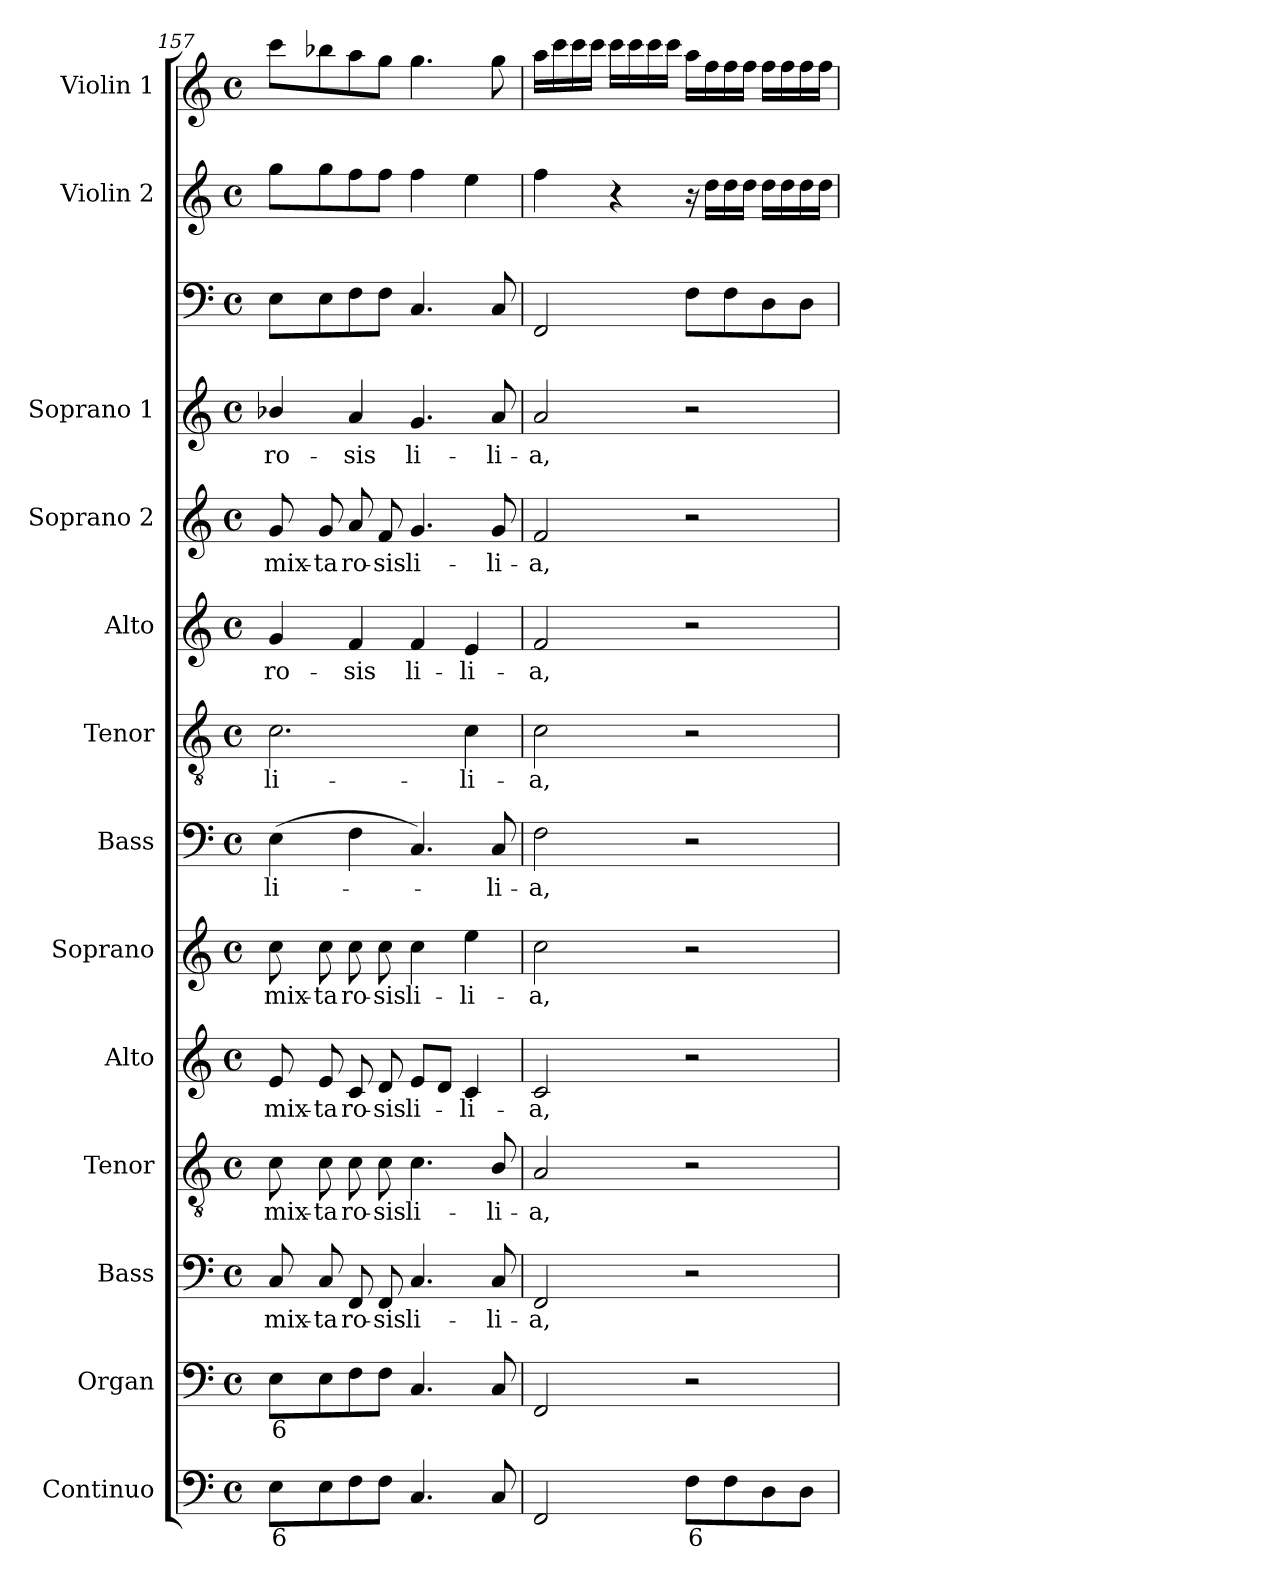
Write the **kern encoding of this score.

**kern	**text	**kern	**text	**kern	**text	**kern	**text	**kern	**text	**kern	**text	**kern	**text	**kern	**text	**kern	**text	**kern	**text	**kern	**text	**kern	**kern	**kern
*part14	*part14	*part13	*part13	*part12	*part12	*part11	*part11	*part10	*part10	*part9	*part9	*part8	*part8	*part7	*part7	*part6	*part6	*part5	*part5	*part4	*part4	*part3	*part2	*part1
*staff14	*staff14	*staff13	*staff13	*staff12	*staff12	*staff11	*staff11	*staff10	*staff10	*staff9	*staff9	*staff8	*staff8	*staff7	*staff7	*staff6	*staff6	*staff5	*staff5	*staff4	*staff4	*staff3	*staff2	*staff1
*I"Continuo	*	*I"Organ	*	*I"Bass	*	*I"Tenor	*	*I"Alto	*	*I"Soprano	*	*I"Bass	*	*I"Tenor	*	*I"Alto	*	*I"Soprano 2	*	*I"Soprano 1	*	*I""Acc. to violins"	*I"Violin 2	*I"Violin 1
*I'Cont.	*	*I'Org.	*	*I'B.	*	*I'T.	*	*I'A.	*	*I'S.	*	*I'B.	*	*I'T.	*	*I'A.	*	*I'S2.	*	*I'S1.	*	*I'Ac to violins.	*I'Vln. 2	*I'Vln. 1
*clefF4	*	*clefF4	*	*clefF4	*	*clefGv2	*	*clefG2	*	*clefG2	*	*clefF4	*	*clefGv2	*	*clefG2	*	*clefG2	*	*clefG2	*	*clefF4	*clefG2	*clefG2
*	*	*	*	*	*	*ITrd7c12	*	*	*	*	*	*	*	*ITrd7c12	*	*	*	*	*	*	*	*	*	*
*k[]	*	*k[]	*	*k[]	*	*k[]	*	*k[]	*	*k[]	*	*k[]	*	*k[]	*	*k[]	*	*k[]	*	*k[]	*	*k[]	*k[]	*k[]
*C:	*	*C:	*	*C:	*	*C:	*	*C:	*	*C:	*	*C:	*	*C:	*	*C:	*	*C:	*	*C:	*	*C:	*C:	*C:
*M4/4	*	*M4/4	*	*M4/4	*	*M4/4	*	*M4/4	*	*M4/4	*	*M4/4	*	*M4/4	*	*M4/4	*	*M4/4	*	*M4/4	*	*M4/4	*M4/4	*M4/4
*met(c)	*	*met(c)	*	*met(c)	*	*met(c)	*	*met(c)	*	*met(c)	*	*met(c)	*	*met(c)	*	*met(c)	*	*met(c)	*	*met(c)	*	*met(c)	*met(c)	*met(c)
=157	=157	=157	=157	=157	=157	=157	=157	=157	=157	=157	=157	=157	=157	=157	=157	=157	=157	=157	=157	=157	=157	=157	=157	=157
!	!LO:LY:b:color=#000000	!	!	!	!	!	!	!	!	!	!	!	!	!	!	!	!	!	!	!	!	!	!	!
!	!	!	!LO:LY:b:color=#000000	!	!	!	!	!	!	!	!	!	!	!	!	!	!	!	!	!	!	!	!	!
!	!	!	!	!	!LO:LY:b:color=#000000	!	!	!	!	!	!	!	!	!	!	!	!	!	!	!	!	!	!	!
!	!	!	!	!	!	!	!LO:LY:b:color=#000000	!	!	!	!	!	!	!	!	!	!	!	!	!	!	!	!	!
!	!	!	!	!	!	!	!	!	!LO:LY:b:color=#000000	!	!	!	!	!	!	!	!	!	!	!	!	!	!	!
!	!	!	!	!	!	!	!	!	!	!	!LO:LY:b:color=#000000	!	!	!	!	!	!	!	!	!	!	!	!	!
!	!	!	!	!	!	!	!	!	!	!	!	!	!LO:LY:b:color=#000000	!	!	!	!	!	!	!	!	!	!	!
!	!	!	!	!	!	!	!	!	!	!	!	!	!	!	!LO:LY:b:color=#000000	!	!	!	!	!	!	!	!	!
!	!	!	!	!	!	!	!	!	!	!	!	!	!	!	!	!	!LO:LY:b:color=#000000	!	!	!	!	!	!	!
!	!	!	!	!	!	!	!	!	!	!	!	!	!	!	!	!	!	!	!LO:LY:b:color=#000000	!	!	!	!	!
!	!	!	!	!	!	!	!	!	!	!	!	!	!	!	!	!	!	!	!	!	!LO:LY:b:color=#000000	!	!	!
8Ei\L	6	8Ei\L	6	8Ci/	mix-	8Ci\	mix-	8ei/	mix-	8cci\	mix-	(4Ei\	li-	2.Ci\	li-	4gi/	ro-	8gi/	mix-	4b-Xi/	ro-	8Ei\L	8ggi\L	8ccci\L
!	!	!	!	!	!LO:LY:b:color=#000000	!	!	!	!	!	!	!	!	!	!	!	!	!	!	!	!	!	!	!
!	!	!	!	!	!	!	!LO:LY:b:color=#000000	!	!	!	!	!	!	!	!	!	!	!	!	!	!	!	!	!
!	!	!	!	!	!	!	!	!	!LO:LY:b:color=#000000	!	!	!	!	!	!	!	!	!	!	!	!	!	!	!
!	!	!	!	!	!	!	!	!	!	!	!LO:LY:b:color=#000000	!	!	!	!	!	!	!	!	!	!	!	!	!
!	!	!	!	!	!	!	!	!	!	!	!	!	!	!	!	!	!	!	!LO:LY:b:color=#000000	!	!	!	!	!
8Ei\	.	8Ei\	.	8Ci/	-ta	8Ci\	-ta	8ei/	-ta	8cci\	-ta	.	.	.	.	.	.	8gi/	-ta	.	.	8Ei\	8ggi\	8bb-Xi\
!	!	!	!	!	!LO:LY:b:color=#000000	!	!	!	!	!	!	!	!	!	!	!	!	!	!	!	!	!	!	!
!	!	!	!	!	!	!	!LO:LY:b:color=#000000	!	!	!	!	!	!	!	!	!	!	!	!	!	!	!	!	!
!	!	!	!	!	!	!	!	!	!LO:LY:b:color=#000000	!	!	!	!	!	!	!	!	!	!	!	!	!	!	!
!	!	!	!	!	!	!	!	!	!	!	!LO:LY:b:color=#000000	!	!	!	!	!	!	!	!	!	!	!	!	!
!	!	!	!	!	!	!	!	!	!	!	!	!	!	!	!	!	!LO:LY:b:color=#000000	!	!	!	!	!	!	!
!	!	!	!	!	!	!	!	!	!	!	!	!	!	!	!	!	!	!	!LO:LY:b:color=#000000	!	!	!	!	!
!	!	!	!	!	!	!	!	!	!	!	!	!	!	!	!	!	!	!	!	!	!LO:LY:b:color=#000000	!	!	!
8Fi\	.	8Fi\	.	8FFi/	ro-	8Ci\	ro-	8ci/	ro-	8cci\	ro-	4Fi\	.	.	.	4fi/	-sis	8ai/	ro-	4ai/	-sis	8Fi\	8ffi\	8aai\
!	!	!	!	!	!LO:LY:b:color=#000000	!	!	!	!	!	!	!	!	!	!	!	!	!	!	!	!	!	!	!
!	!	!	!	!	!	!	!LO:LY:b:color=#000000	!	!	!	!	!	!	!	!	!	!	!	!	!	!	!	!	!
!	!	!	!	!	!	!	!	!	!LO:LY:b:color=#000000	!	!	!	!	!	!	!	!	!	!	!	!	!	!	!
!	!	!	!	!	!	!	!	!	!	!	!LO:LY:b:color=#000000	!	!	!	!	!	!	!	!	!	!	!	!	!
!	!	!	!	!	!	!	!	!	!	!	!	!	!	!	!	!	!	!	!LO:LY:b:color=#000000	!	!	!	!	!
8Fi\J	.	8Fi\J	.	8FFi/	-sis	8Ci\	-sis	8di/	-sis	8cci\	-sis	.	.	.	.	.	.	8fi/	-sis	.	.	8Fi\J	8ffi\J	8ggi\J
!	!	!	!	!	!LO:LY:b:color=#000000	!	!	!	!	!	!	!	!	!	!	!	!	!	!	!	!	!	!	!
!	!	!	!	!	!	!	!LO:LY:b:color=#000000	!	!	!	!	!	!	!	!	!	!	!	!	!	!	!	!	!
!	!	!	!	!	!	!	!	!	!LO:LY:b:color=#000000	!	!	!	!	!	!	!	!	!	!	!	!	!	!	!
!	!	!	!	!	!	!	!	!	!	!	!LO:LY:b:color=#000000	!	!	!	!	!	!	!	!	!	!	!	!	!
!	!	!	!	!	!	!	!	!	!	!	!	!	!	!	!	!	!LO:LY:b:color=#000000	!	!	!	!	!	!	!
!	!	!	!	!	!	!	!	!	!	!	!	!	!	!	!	!	!	!	!LO:LY:b:color=#000000	!	!	!	!	!
!	!	!	!	!	!	!	!	!	!	!	!	!	!	!	!	!	!	!	!	!	!LO:LY:b:color=#000000	!	!	!
4.Ci/	.	4.Ci/	.	4.Ci/	li-	4.Ci\	li-	8ei/L	li-	4cci\	li-	4.Ci/)	.	.	.	4fi/	li-	4.gi/	li-	4.gi/	li-	4.Ci/	4ffi\	4.ggi\
.	.	.	.	.	.	.	.	8di/J	.	.	.	.	.	.	.	.	.	.	.	.	.	.	.	.
!	!	!	!	!	!	!	!	!	!LO:LY:b:color=#000000	!	!	!	!	!	!	!	!	!	!	!	!	!	!	!
!	!	!	!	!	!	!	!	!	!	!	!LO:LY:b:color=#000000	!	!	!	!	!	!	!	!	!	!	!	!	!
!	!	!	!	!	!	!	!	!	!	!	!	!	!	!	!LO:LY:b:color=#000000	!	!	!	!	!	!	!	!	!
!	!	!	!	!	!	!	!	!	!	!	!	!	!	!	!	!	!LO:LY:b:color=#000000	!	!	!	!	!	!	!
.	.	.	.	.	.	.	.	4ci/	-li-	4eei\	-li-	.	.	4Ci\	-li-	4ei/	-li-	.	.	.	.	.	4eei\	.
!	!	!	!	!	!LO:LY:b:color=#000000	!	!	!	!	!	!	!	!	!	!	!	!	!	!	!	!	!	!	!
!	!	!	!	!	!	!	!LO:LY:b:color=#000000	!	!	!	!	!	!	!	!	!	!	!	!	!	!	!	!	!
!	!	!	!	!	!	!	!	!	!	!	!	!	!LO:LY:b:color=#000000	!	!	!	!	!	!	!	!	!	!	!
!	!	!	!	!	!	!	!	!	!	!	!	!	!	!	!	!	!	!	!LO:LY:b:color=#000000	!	!	!	!	!
!	!	!	!	!	!	!	!	!	!	!	!	!	!	!	!	!	!	!	!	!	!LO:LY:b:color=#000000	!	!	!
8Ci/	.	8Ci/	.	8Ci/	-li-	8BBi/	-li-	.	.	.	.	8Ci/	-li-	.	.	.	.	8gi/	-li-	8ai/	-li-	8Ci/	.	8ggi\
!!LO:PB:g=z
=158	=158	=158	=158	=158	=158	=158	=158	=158	=158	=158	=158	=158	=158	=158	=158	=158	=158	=158	=158	=158	=158	=158	=158	=158
!	!	!	!	!	!LO:LY:b:color=#000000	!	!	!	!	!	!	!	!	!	!	!	!	!	!	!	!	!	!	!
!	!	!	!	!	!	!	!LO:LY:b:color=#000000	!	!	!	!	!	!	!	!	!	!	!	!	!	!	!	!	!
!	!	!	!	!	!	!	!	!	!LO:LY:b:color=#000000	!	!	!	!	!	!	!	!	!	!	!	!	!	!	!
!	!	!	!	!	!	!	!	!	!	!	!LO:LY:b:color=#000000	!	!	!	!	!	!	!	!	!	!	!	!	!
!	!	!	!	!	!	!	!	!	!	!	!	!	!LO:LY:b:color=#000000	!	!	!	!	!	!	!	!	!	!	!
!	!	!	!	!	!	!	!	!	!	!	!	!	!	!	!LO:LY:b:color=#000000	!	!	!	!	!	!	!	!	!
!	!	!	!	!	!	!	!	!	!	!	!	!	!	!	!	!	!LO:LY:b:color=#000000	!	!	!	!	!	!	!
!	!	!	!	!	!	!	!	!	!	!	!	!	!	!	!	!	!	!	!LO:LY:b:color=#000000	!	!	!	!	!
!	!	!	!	!	!	!	!	!	!	!	!	!	!	!	!	!	!	!	!	!	!LO:LY:b:color=#000000	!	!	!
2FFi/	.	2FFi/	.	2FFi/	-a,	2AAi/	-a,	2ci/	-a,	2cci\	-a,	2Fi\	-a,	2Ci\	-a,	2fi/	-a,	2fi/	-a,	2ai/	-a,	2FFi/	4ffi\	16aai\LL
.	.	.	.	.	.	.	.	.	.	.	.	.	.	.	.	.	.	.	.	.	.	.	.	16ccci\
.	.	.	.	.	.	.	.	.	.	.	.	.	.	.	.	.	.	.	.	.	.	.	.	16ccci\
.	.	.	.	.	.	.	.	.	.	.	.	.	.	.	.	.	.	.	.	.	.	.	.	16ccci\JJ
.	.	.	.	.	.	.	.	.	.	.	.	.	.	.	.	.	.	.	.	.	.	.	4r	16ccci\LL
.	.	.	.	.	.	.	.	.	.	.	.	.	.	.	.	.	.	.	.	.	.	.	.	16ccci\
.	.	.	.	.	.	.	.	.	.	.	.	.	.	.	.	.	.	.	.	.	.	.	.	16ccci\
.	.	.	.	.	.	.	.	.	.	.	.	.	.	.	.	.	.	.	.	.	.	.	.	16ccci\JJ
!	!LO:LY:b:color=#000000	!	!	!	!	!	!	!	!	!	!	!	!	!	!	!	!	!	!	!	!	!	!	!
8Fi\L	6	2r	.	2r	.	2r	.	2r	.	2r	.	2r	.	2r	.	2r	.	2r	.	2r	.	8Fi\L	16r	16aai\LL
.	.	.	.	.	.	.	.	.	.	.	.	.	.	.	.	.	.	.	.	.	.	.	16ddi\LL	16ffi\
8Fi\	.	.	.	.	.	.	.	.	.	.	.	.	.	.	.	.	.	.	.	.	.	8Fi\	16ddi\	16ffi\
.	.	.	.	.	.	.	.	.	.	.	.	.	.	.	.	.	.	.	.	.	.	.	16ddi\JJ	16ffi\JJ
8Di\	.	.	.	.	.	.	.	.	.	.	.	.	.	.	.	.	.	.	.	.	.	8Di\	16ddi\LL	16ffi\LL
.	.	.	.	.	.	.	.	.	.	.	.	.	.	.	.	.	.	.	.	.	.	.	16ddi\	16ffi\
8Di\J	.	.	.	.	.	.	.	.	.	.	.	.	.	.	.	.	.	.	.	.	.	8Di\J	16ddi\	16ffi\
.	.	.	.	.	.	.	.	.	.	.	.	.	.	.	.	.	.	.	.	.	.	.	16ddi\JJ	16ffi\JJ
=	=	=	=	=	=	=	=	=	=	=	=	=	=	=	=	=	=	=	=	=	=	=	=	=
*-	*-	*-	*-	*-	*-	*-	*-	*-	*-	*-	*-	*-	*-	*-	*-	*-	*-	*-	*-	*-	*-	*-	*-	*-
